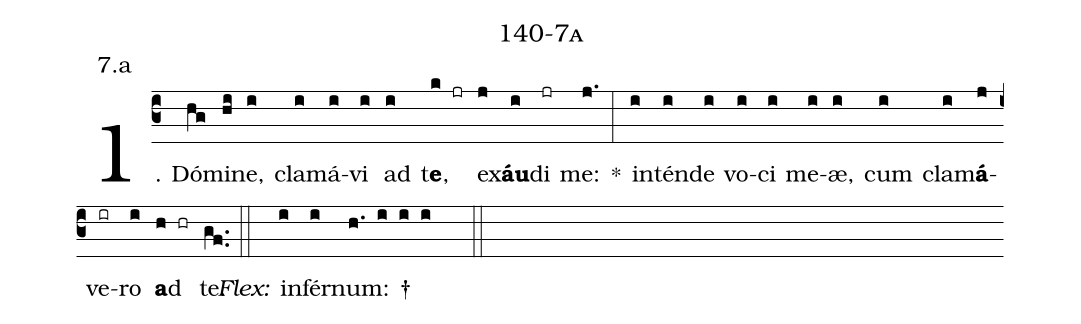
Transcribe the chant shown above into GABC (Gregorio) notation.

name: 140-7a;
annotation: 7.a;
%%
(c3)1. Dó(hg)mi(hi)ne,(i) cla(i)má(i)vi(i) ad(i) t<b>e</b>,(k jr) ex(j)<b>áu</b>(i)di(jr) me:(j.) *(:) in(i)tén(i)de(i) vo(i)ci(i) me(i)æ,(i) cum(i) cla(i)m<b>á</b>(j)ve(ir)ro(i) <b>a</b>d(h hr) te.(gf..) (::)
<i>Flex:</i>()  in(i)fér(i)num: †(h. i i i  ::)
